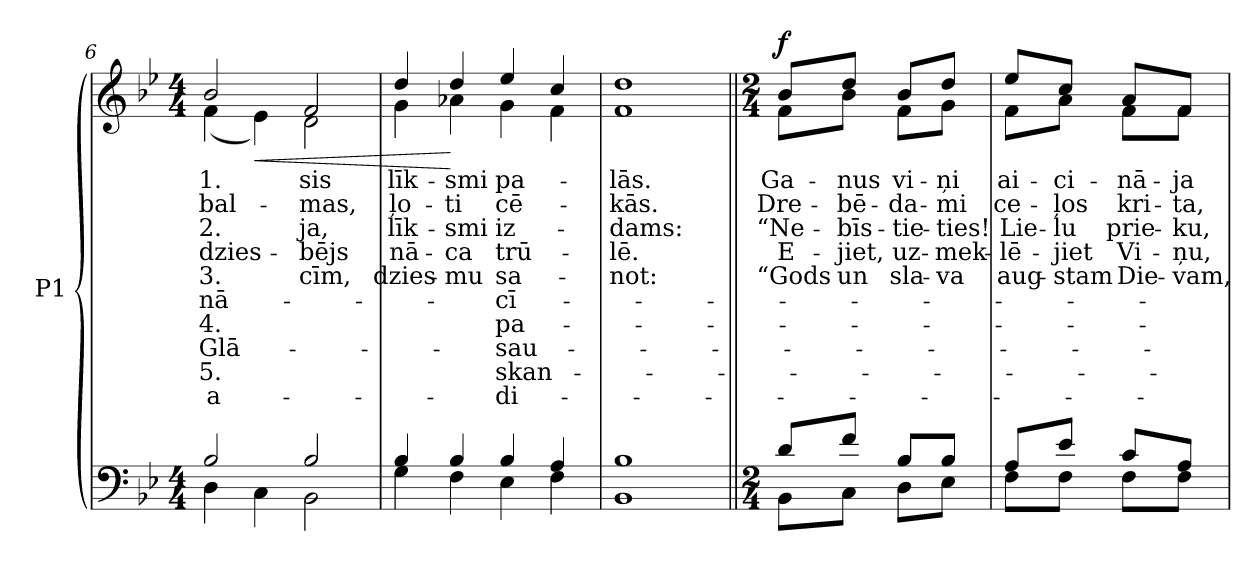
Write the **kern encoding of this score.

**kern	**kern	**text	**text	**text	**text	**text	**text	**text	**text	**text	**text	**dynam
*part1	*part1	*part1	*part1	*part1	*part1	*part1	*part1	*part1	*part1	*part1	*part1	*part1
*staff2	*staff1	*staff1	*staff1	*staff1	*staff1	*staff1	*staff1	*staff1	*staff1	*staff1	*staff1	*staff1/2
*I"P1	*	*	*	*	*	*	*	*	*	*	*	*
!!LO:LB:g=z
*clefF4	*clefG2	*	*	*	*	*	*	*	*	*	*	*
*k[b-e-]	*k[b-e-]	*	*	*	*	*	*	*	*	*	*	*
*B-:	*B-:	*	*	*	*	*	*	*	*	*	*	*
*M4/4	*M4/4	*	*	*	*	*	*	*	*	*	*	*
=6	=6	=6	=6	=6	=6	=6	=6	=6	=6	=6	=6	=6
*^	*	*	*	*	*	*	*	*	*	*	*	*
!	!	!	!LO:LY:b:color=#000000	!LO:LY:b:color=#000000	!LO:LY:b:color=#000000	!LO:LY:b:color=#000000	!LO:LY:b:color=#000000	!LO:LY:b:color=#000000	!LO:LY:b:color=#000000	!LO:LY:b:color=#000000	!LO:LY:b:color=#000000	!LO:LY:b:color=#000000	!
*	*	*^	*	*	*	*	*	*	*	*	*	*	*
2B-i/	4Di\	2b-i/	(4fi\	1.	bal-	2.	dzies-	-3.	nā-	4.	Glā-	5.	a-	.
!	!	!	!	!	!	!	!	!	!	!	!	!	!	!LO:HP:b
.	4Ci\	.	4e-i\)	.	.	.	.	.	.	.	.	.	.	<
!	!	!	!	!LO:LY:b:color=#000000	!LO:LY:b:color=#000000	!LO:LY:b:color=#000000	!LO:LY:b:color=#000000	!LO:LY:b:color=#000000	!	!	!	!	!	!
2B-i/	2BB-i\	2fi/	2di\	-sis	-mas,	-ja,	-bējs	-cīm,	.	.	.	.	.	.
=7	=7	=7	=7	=7	=7	=7	=7	=7	=7	=7	=7	=7	=7	=7
!	!	!	!	!LO:LY:b:color=#000000	!LO:LY:b:color=#000000	!LO:LY:b:color=#000000	!LO:LY:b:color=#000000	!LO:LY:b:color=#000000	!	!	!	!	!	!
4B-i/	4Gi\	4ddi/	4gi\	līk-	ļo-	līk-	nā-	dzies-	.	.	.	.	.	.
!	!	!	!	!LO:LY:b:color=#000000	!LO:LY:b:color=#000000	!LO:LY:b:color=#000000	!LO:LY:b:color=#000000	!LO:LY:b:color=#000000	!	!	!	!	!	!
4B-i/	4Fi\	4ddi/	4a-Xi\	-smi	-ti	-smi	-ca	-mu	.	.	.	.	.	[
!	!	!	!	!LO:LY:b:color=#000000	!LO:LY:b:color=#000000	!LO:LY:b:color=#000000	!LO:LY:b:color=#000000	!LO:LY:b:color=#000000	!LO:LY:b:color=#000000	!LO:LY:b:color=#000000	!LO:LY:b:color=#000000	!LO:LY:b:color=#000000	!LO:LY:b:color=#000000	!
4B-i/	4E-i\	4ee-i/	4gi\	pa-	-cē-	iz-	-trū-	sa-	-cī-	pa-	-sau-	skan-	-di-	.
4Ai/	4Fi\	4cci/	4fi\	.	.	.	.	.	.	.	.	.	.	.
=8	=8	=8	=8	=8	=8	=8	=8	=8	=8	=8	=8	=8	=8	=8
!	!	!	!	!LO:LY:b:color=#000000	!LO:LY:b:color=#000000	!LO:LY:b:color=#000000	!LO:LY:b:color=#000000	!LO:LY:b:color=#000000	!	!	!	!	!	!
1B-i	1BB-i	1ddi	1fi	-lās.	-kās.	-dams:	-lē.	-not:	.	.	.	.	.	.
=9||	=9||	=9||	=9||	=9||	=9||	=9||	=9||	=9||	=9||	=9||	=9||	=9||	=9||	=9||
*M2/4	*	*M2/4	*	*	*	*	*	*	*	*	*	*	*	*
!	!	!	!	!LO:LY:b:color=#000000	!LO:LY:b:color=#000000	!LO:LY:b:color=#000000	!LO:LY:b:color=#000000	!LO:LY:b:color=#000000	!	!	!	!	!	!
8di/L	8BB-i\L	8b-i/L	8fi\L	Ga-	Dre-	“Ne-	E-	“Gods	.	.	.	.	.	f
!	!	!	!	!LO:LY:b:color=#000000	!LO:LY:b:color=#000000	!LO:LY:b:color=#000000	!LO:LY:b:color=#000000	!LO:LY:b:color=#000000	!	!	!	!	!	!
8fi/J	8Ci\J	8ddi/J	8b-i\J	-nus	-bē-	-bīs-	-jiet,	un	.	.	.	.	.	.
!	!	!	!	!LO:LY:b:color=#000000	!LO:LY:b:color=#000000	!LO:LY:b:color=#000000	!LO:LY:b:color=#000000	!LO:LY:b:color=#000000	!	!	!	!	!	!
8B-i/L	8Di\L	8b-i/L	8fi\L	vi-	-da-	-tie-	uz-	sla-	.	.	.	.	.	.
!	!	!	!	!LO:LY:b:color=#000000	!LO:LY:b:color=#000000	!LO:LY:b:color=#000000	!LO:LY:b:color=#000000	!LO:LY:b:color=#000000	!	!	!	!	!	!
8B-i/J	8E-i\J	8ddi/J	8gi\J	-ņi	-mi	-ties!	-mek-	-va	.	.	.	.	.	.
=10	=10	=10	=10	=10	=10	=10	=10	=10	=10	=10	=10	=10	=10	=10
!	!	!	!	!LO:LY:b:color=#000000	!LO:LY:b:color=#000000	!LO:LY:b:color=#000000	!LO:LY:b:color=#000000	!LO:LY:b:color=#000000	!	!	!	!	!	!
8Ai/L	8Fi\L	8ee-i/L	8fi\L	ai-	ce-	Lie-	-lē-	aug-	.	.	.	.	.	.
!	!	!	!	!LO:LY:b:color=#000000	!LO:LY:b:color=#000000	!LO:LY:b:color=#000000	!LO:LY:b:color=#000000	!LO:LY:b:color=#000000	!	!	!	!	!	!
8e-i/J	8Fi\J	8cci/J	8ai\J	-ci-	-ļos	-lu	-jiet	-stam	.	.	.	.	.	.
!	!	!	!	!LO:LY:b:color=#000000	!LO:LY:b:color=#000000	!LO:LY:b:color=#000000	!LO:LY:b:color=#000000	!LO:LY:b:color=#000000	!	!	!	!	!	!
8ci/L	8Fi\L	8ai/L	8fi\L	-nā-	kri-	prie-	Vi-	Die-	.	.	.	.	.	.
!	!	!	!	!LO:LY:b:color=#000000	!LO:LY:b:color=#000000	!LO:LY:b:color=#000000	!LO:LY:b:color=#000000	!LO:LY:b:color=#000000	!	!	!	!	!	!
8Ai/J	8Fi\J	8fi/J	8fi\J	-ja	-ta,	-ku,	-ņu,	-vam,	.	.	.	.	.	.
*v	*v	*	*	*	*	*	*	*	*	*	*	*	*	*
*	*v	*v	*	*	*	*	*	*	*	*	*	*	*
=	=	=	=	=	=	=	=	=	=	=	=	=
*-	*-	*-	*-	*-	*-	*-	*-	*-	*-	*-	*-	*-
